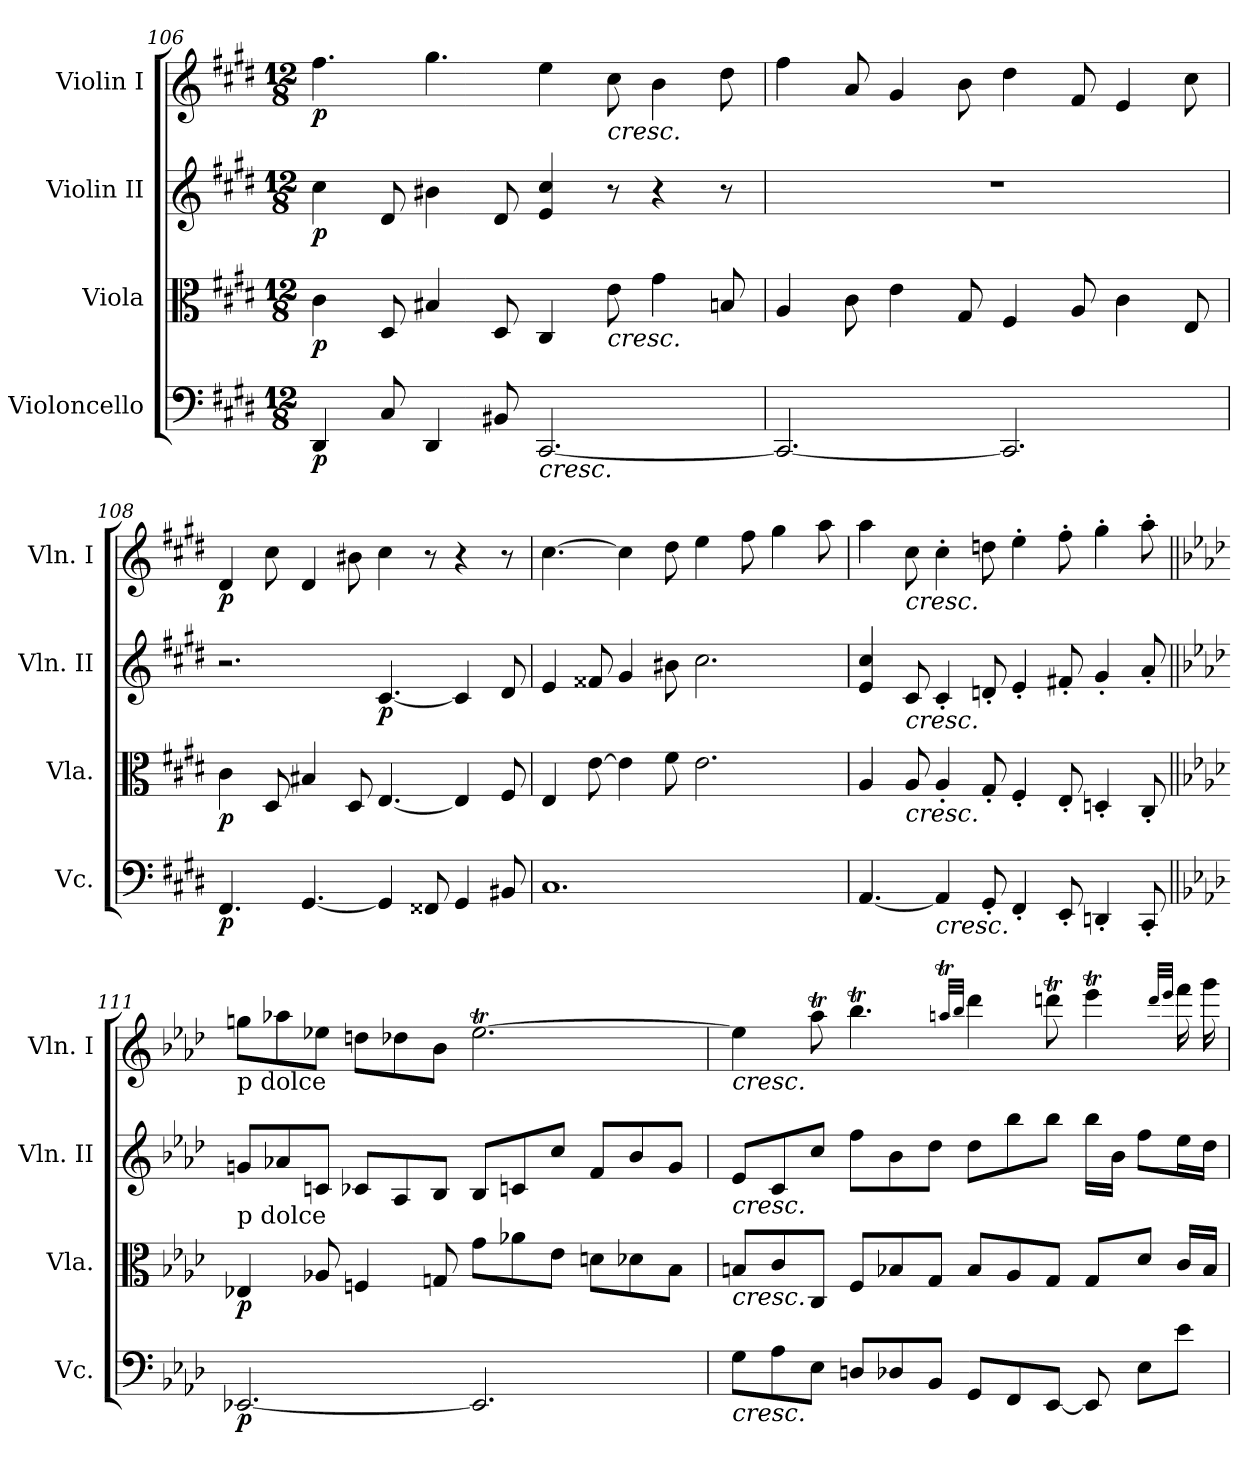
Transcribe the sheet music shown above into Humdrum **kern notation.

**kern	**dynam	**kern	**dynam	**kern	**dynam	**kern	**dynam
*part4	*part4	*part3	*part3	*part2	*part2	*part1	*part1
*staff4	*staff4	*staff3	*staff3	*staff2	*staff2	*staff1	*staff1
*I"Violoncello	*	*I"Viola	*	*I"Violin II	*	*I"Violin I	*
*I'Vc.	*	*I'Vla.	*	*I'Vln. II	*	*I'Vln. I	*
*clefF4	*	*clefC3	*	*clefG2	*	*clefG2	*
*k[f#c#g#d#]	*	*k[f#c#g#d#]	*	*k[f#c#g#d#]	*	*k[f#c#g#d#]	*
*c#:	*	*c#:	*	*c#:	*	*c#:	*
*M12/8	*	*M12/8	*	*M12/8	*	*M12/8	*
=106	=106	=106	=106	=106	=106	=106	=106
!	!LO:DY:b	!	!LO:DY:b	!	!LO:DY:b	!	!LO:DY:b
4DD#/	p	4c#\	p	4cc#\	p	4.ff#\	p
8C#/	.	8D#/	.	8d#/	.	.	.
4DD#/	.	4B#X/	.	4b#X\	.	4.gg#\	.
8BB#X/	.	8D#/	.	8d#/	.	.	.
!LO:TX:b:i:t=cresc.	!	!	!	!	!	!	!
[2.CC#/	.	4C#/	.	4e/ 4cc#/	.	4ee\	.
!	!	!	!	!	!	!LO:TX:b:i:t=cresc.	!
!	!	!LO:TX:b:i:t=cresc.	!	!	!	!	!
.	.	8e\	.	8r	.	8cc#\	.
.	.	4g#\	.	4r	.	4b\	.
.	.	8Bn/	.	8r	.	8dd#\	.
=107	=107	=107	=107	=107	=107	=107	=107
2.CC#/_	.	4A/	.	1.r	.	4ff#\	.
.	.	8c#\	.	.	.	8a/	.
.	.	4e\	.	.	.	4g#/	.
.	.	8G#/	.	.	.	8b\	.
2.CC#/]	.	4F#/	.	.	.	4dd#\	.
.	.	8A/	.	.	.	8f#/	.
.	.	4c#\	.	.	.	4e/	.
.	.	8E/	.	.	.	8cc#\	.
!!LO:PB:g=z
=108	=108	=108	=108	=108	=108	=108	=108
!	!LO:DY:b	!	!LO:DY:b	!	!	!	!LO:DY:b
4.FF#/	p	4c#\	p	2.r	.	4d#/	p
.	.	8D#/	.	.	.	8cc#\	.
[4.GG#/	.	4B#X/	.	.	.	4d#/	.
.	.	8D#/	.	.	.	8b#X\	.
!	!	!	!	!	!LO:DY:b	!	!
4GG#/]	.	[4.E/	.	[4.c#/	p	4cc#\	.
8FF##X/	.	.	.	.	.	8r	.
4GG#/	.	4E/]	.	4c#/]	.	4r	.
8BB#X/	.	8F#/	.	8d#/	.	8r	.
=109	=109	=109	=109	=109	=109	=109	=109
1.C#	.	4E/	.	4e/	.	[4.cc#\	.
.	.	[8e\	.	8f##X/	.	.	.
.	.	4e\]	.	4g#/	.	4cc#\]	.
.	.	8f#\	.	8b#X\	.	8dd#\	.
.	.	2.e\	.	2.cc#\	.	4ee\	.
.	.	.	.	.	.	8ff#\	.
.	.	.	.	.	.	4gg#\	.
.	.	.	.	.	.	8aa\	.
=110	=110	=110	=110	=110	=110	=110	=110
[4.AA/	.	4A/	.	4e/ 4cc#/	.	4aa\	.
!	!	!	!	!	!	!LO:TX:b:i:t=cresc.	!
!	!	!	!	!LO:TX:b:i:t=cresc.	!	!	!
!	!	!LO:TX:b:i:t=cresc.	!	!	!	!	!
.	.	8A/	.	8c#/	.	8cc#\	.
!LO:TX:b:i:t=cresc.	!	!	!	!	!	!	!
4AA/]	.	4A'/	.	4c#'/	.	4cc#'\	.
8GG#'/	.	8G#'/	.	8dn'/	.	8ddn\	.
4FF#'/	.	4F#'/	.	4e'/	.	4ee'\	.
8EE'/	.	8E'/	.	8f#X'/	.	8ff#'\	.
4DDn'/	.	4Dn'/	.	4g#'/	.	4gg#'\	.
8CC#'/	.	8C#'/	.	8a'/	.	8aa'\	.
!!LO:LB:g=z
=111||	=111||	=111||	=111||	=111||	=111||	=111||	=111||
*k[b-e-a-d-]	*	*k[b-e-a-d-]	*	*k[b-e-a-d-]	*	*k[b-e-a-d-]	*
*A-:	*	*A-:	*	*A-:	*	*A-:	*
!	!	!	!	!	!	!LO:TX:b:t=p dolce	!
!	!	!	!	!LO:TX:b:t=p dolce	!	!	!
!	!LO:DY:b	!	!LO:DY:b	!	!	!	!
[2.EE-X/	p	4E-X/	p	8gn/L	.	8ggn\L	.
.	.	.	.	8a-X/	.	8aa-X\	.
.	.	8A-X/	.	8cn/J	.	8ee-X\J	.
.	.	4Fn/	.	8c-X/L	.	8ddn\L	.
.	.	.	.	8A-/	.	8dd-X\	.
.	.	8Gn/	.	8B-/J	.	8b-\J	.
2.EE-/]	.	8g\L	.	8B-/L	.	[2.ee-T\	.
.	.	8a-X\	.	8cn/	.	.	.
.	.	8e-\J	.	8cc/J	.	.	.
.	.	8dn\L	.	8f/L	.	.	.
.	.	8d-X\	.	8b-/	.	.	.
.	.	8B-\J	.	8g/J	.	.	.
=112	=112	=112	=112	=112	=112	=112	=112
!	!	!	!	!	!	!LO:TX:b:i:t=cresc.	!
!	!	!	!	!LO:TX:b:i:t=cresc.	!	!	!
!	!	!LO:TX:b:i:t=cresc.	!	!	!	!	!
!LO:TX:b:i:t=cresc.	!	!	!	!	!	!	!
8G\L	.	8Bn/L	.	8e-/L	.	4ee-\]	.
8A-\	.	8c/	.	8c/	.	.	.
8E-\J	.	8C/J	.	8cc/J	.	8aa-T\	.
8Dn/L	.	8F/L	.	8ff\L	.	4.bb-T\	.
8D-X/	.	8B-X/	.	8b-\	.	.	.
8BB-/J	.	8G/J	.	8dd-\J	.	.	.
.	.	.	.	.	.	32qaant/LLL	.
.	.	.	.	.	.	32qbb-/JJJ	.
8GG/L	.	8B-/L	.	8dd-\L	.	4ddd-\	.
8FF/	.	8A-/	.	8bb-\	.	.	.
[8EE-/J	.	8G/J	.	8bb-\J	.	8dddnt\	.
8EE-/]	.	8G/L	.	16bb-\LL	.	4eee-T\	.
.	.	.	.	16b-\JJ	.	.	.
8E-\L	.	8d-/J	.	8ff\L	.	.	.
.	.	.	.	.	.	32qddd/LLL	.
.	.	.	.	.	.	32qeee-/JJJ	.
8e-\J	.	16c/LL	.	16ee-\L	.	16fff\	.
.	.	16B-/JJ	.	16dd-\JJ	.	16ggg\	.
=	=	=	=	=	=	=	=
*-	*-	*-	*-	*-	*-	*-	*-
